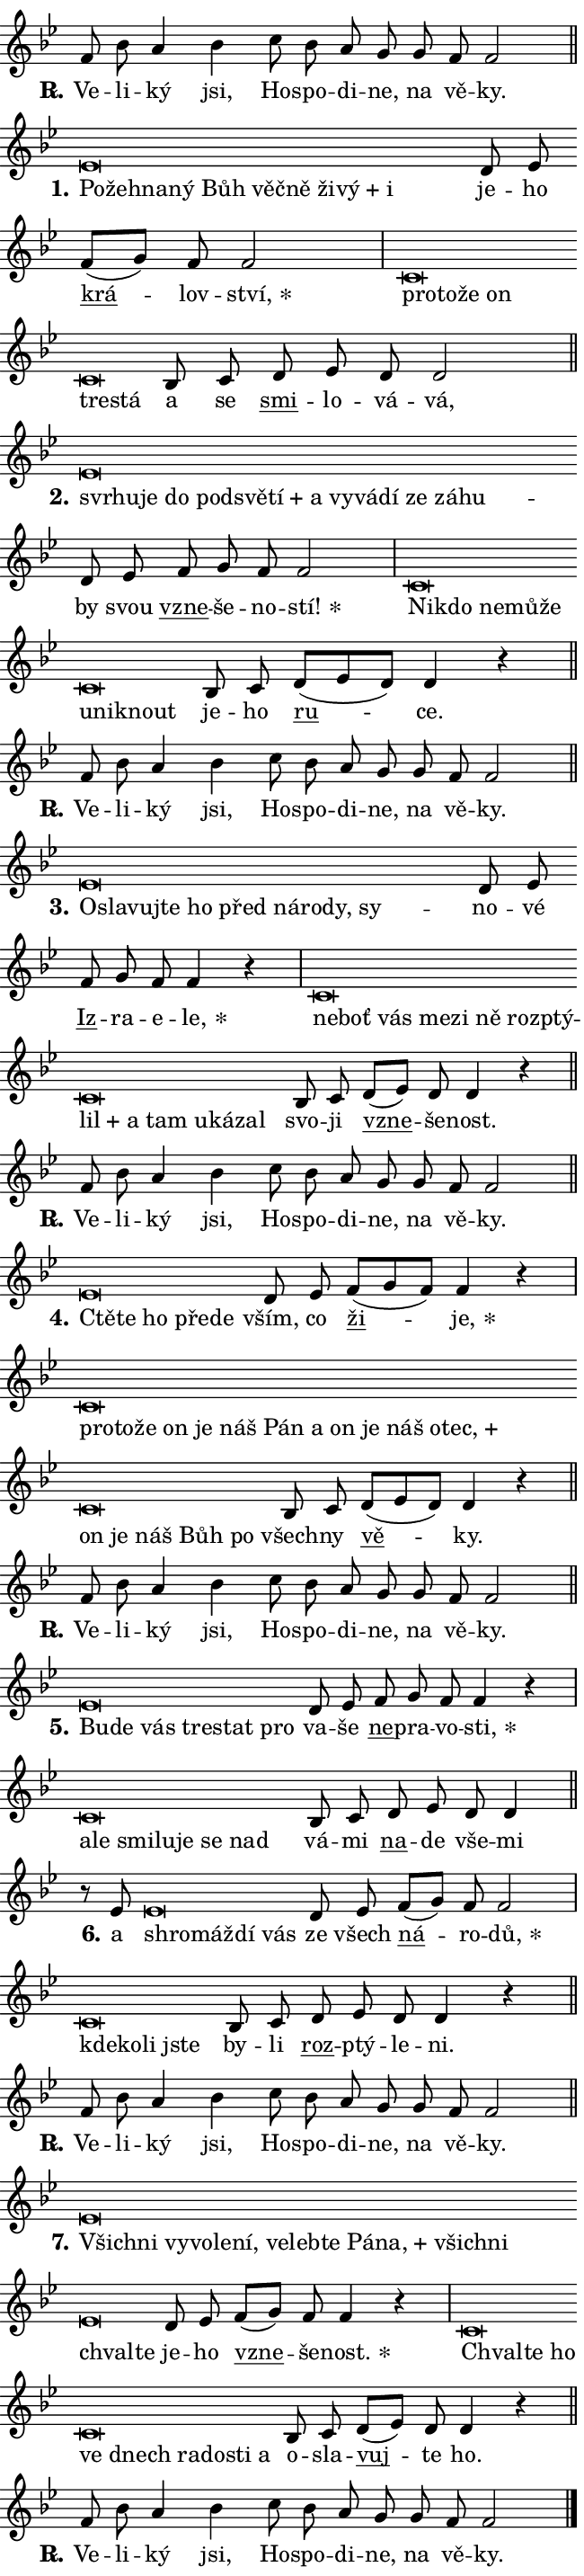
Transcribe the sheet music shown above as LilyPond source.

\version "2.24.0"
\header { tagline = "" }
\paper {
  indent = 0\cm
  top-margin = 0\cm
  right-margin = 0.13\cm % to fit lyric hyphens
  bottom-margin = 0\cm
  left-margin = 0\cm
  paper-width = 11\cm
  page-breaking = #ly:one-page-breaking
  system-system-spacing.basic-distance = #11
  score-system-spacing.basic-distance = #11
  ragged-last = ##f
}


%% Author: Thomas Morley
%% https://lists.gnu.org/archive/html/lilypond-user/2020-05/msg00002.html
#(define (line-position grob)
"Returns position of @var[grob} in current system:
   @code{'start}, if at first time-step
   @code{'end}, if at last time-step
   @code{'middle} otherwise
"
  (let* ((col (ly:item-get-column grob))
         (ln (ly:grob-object col 'left-neighbor))
         (rn (ly:grob-object col 'right-neighbor))
         (col-to-check-left (if (ly:grob? ln) ln col))
         (col-to-check-right (if (ly:grob? rn) rn col))
         (break-dir-left
           (and
             (ly:grob-property col-to-check-left 'non-musical #f)
             (ly:item-break-dir col-to-check-left)))
         (break-dir-right
           (and
             (ly:grob-property col-to-check-right 'non-musical #f)
             (ly:item-break-dir col-to-check-right))))
        (cond ((eqv? 1 break-dir-left) 'start)
              ((eqv? -1 break-dir-right) 'end)
              (else 'middle))))

#(define (tranparent-at-line-position vctor)
  (lambda (grob)
  "Relying on @code{line-position} select the relevant enry from @var{vctor}.
Used to determine transparency,"
    (case (line-position grob)
      ((end) (not (vector-ref vctor 0)))
      ((middle) (not (vector-ref vctor 1)))
      ((start) (not (vector-ref vctor 2))))))

noteHeadBreakVisibility =
#(define-music-function (break-visibility)(vector?)
"Makes @code{NoteHead}s transparent relying on @var{break-visibility}"
#{
  \override NoteHead.transparent =
    #(tranparent-at-line-position break-visibility)
#})

#(define delete-ledgers-for-transparent-note-heads
  (lambda (grob)
    "Reads whether a @code{NoteHead} is transparent.
If so this @code{NoteHead} is removed from @code{'note-heads} from
@var{grob}, which is supposed to be @code{LedgerLineSpanner}.
As a result ledgers are not printed for this @code{NoteHead}"
    (let* ((nhds-array (ly:grob-object grob 'note-heads))
           (nhds-list
             (if (ly:grob-array? nhds-array)
                 (ly:grob-array->list nhds-array)
                 '()))
           ;; Relies on the transparent-property being done before
           ;; Staff.LedgerLineSpanner.after-line-breaking is executed.
           ;; This is fragile ...
           (to-keep
             (remove
               (lambda (nhd)
                 (ly:grob-property nhd 'transparent #f))
               nhds-list)))
      ;; TODO find a better method to iterate over grob-arrays, similiar
      ;; to filter/remove etc for lists
      ;; For now rebuilt from scratch
      (set! (ly:grob-object grob 'note-heads)  '())
      (for-each
        (lambda (nhd)
          (ly:pointer-group-interface::add-grob grob 'note-heads nhd))
        to-keep))))

squashNotes = {
  \override NoteHead.X-extent = #'(-0.2 . 0.2)
  \override NoteHead.Y-extent = #'(-0.75 . 0)
  \override NoteHead.stencil =
    #(lambda (grob)
       (let ((pos (ly:grob-property grob 'staff-position)))
         (begin
           (if (< pos -7) (display "ERROR: Lower brevis then expected\n") (display ""))
           (if (<= pos -6) ly:text-interface::print ly:note-head::print))))
}
unSquashNotes = {
  \revert NoteHead.X-extent
  \revert NoteHead.Y-extent
  \revert NoteHead.stencil
}

hideNotes = \noteHeadBreakVisibility #begin-of-line-visible
unHideNotes = \noteHeadBreakVisibility #all-visible

% work-around for resetting accidentals
% https://lilypond.org/doc/v2.23/Documentation/notation/displaying-rhythms#unmetered-music
cadenzaMeasure = {
  \cadenzaOff
  \partial 1024 s1024
  \cadenzaOn
}

#(define-markup-command (accent layout props text) (markup?)
  "Underline accented syllable"
  (interpret-markup layout props
    #{\markup \override #'(offset . 4.3) \underline { #text }#}))

responsum = \markup \concat {
  "R" \hspace #-1.05 \path #0.1 #'((moveto 0 0.07) (lineto 0.9 0.8)) \hspace #0.05 "."
}

spaceSize = #0.6828661417322834 % exact space size for TeX Gyre Schola

\layout {
  \context {
    \Staff
    \remove "Time_signature_engraver"
    \override LedgerLineSpanner.after-line-breaking = #delete-ledgers-for-transparent-note-heads
  }
  \context {
    \Lyrics {
      \override LyricSpace.minimum-distance = \spaceSize
      \override LyricText.font-name = #"TeX Gyre Schola"
      \override LyricText.font-size = 1
      \override StanzaNumber.font-name = #"TeX Gyre Schola Bold"
      \override StanzaNumber.font-size = 1
    }
  }
  \context {
    \Score 
    \override NoteHead.text =
      #(lambda (grob) 
        (let ((pos (ly:grob-property grob 'staff-position)))
          #{\markup {
            \combine
              \halign #-0.55 \raise #(if (= pos -6) 0 0.5) \override #'(thickness . 2) \draw-line #'(3.2 . 0)
              \musicglyph "noteheads.sM1"
          }#}))
  }
}

% magnetic-lyrics.ily
%
%   written by
%     Jean Abou Samra <jean@abou-samra.fr>
%     Werner Lemberg <wl@gnu.org>
%
%   adapted by
%     Jiri Hon <jiri.hon@gmail.com>
%
% Version 2022-Apr-15

% https://www.mail-archive.com/lilypond-user@gnu.org/msg149350.html

#(define (Left_hyphen_pointer_engraver context)
   "Collect syllable-hyphen-syllable occurrences in lyrics and store
them in properties.  This engraver only looks to the left.  For
example, if the lyrics input is @code{foo -- bar}, it does the
following.

@itemize @bullet
@item
Set the @code{text} property of the @code{LyricHyphen} grob between
@q{foo} and @q{bar} to @code{foo}.

@item
Set the @code{left-hyphen} property of the @code{LyricText} grob with
text @q{foo} to the @code{LyricHyphen} grob between @q{foo} and
@q{bar}.
@end itemize

Use this auxiliary engraver in combination with the
@code{lyric-@/text::@/apply-@/magnetic-@/offset!} hook."
   (let ((hyphen #f)
         (text #f))
     (make-engraver
      (acknowledgers
       ((lyric-syllable-interface engraver grob source-engraver)
        (set! text grob)))
      (end-acknowledgers
       ((lyric-hyphen-interface engraver grob source-engraver)
        ;(when (not (grob::has-interface grob 'lyric-space-interface))
          (set! hyphen grob)));)
      ((stop-translation-timestep engraver)
       (when (and text hyphen)
         (ly:grob-set-object! text 'left-hyphen hyphen))
       (set! text #f)
       (set! hyphen #f)))))

#(define (lyric-text::apply-magnetic-offset! grob)
   "If the space between two syllables is less than the value in
property @code{LyricText@/.details@/.squash-threshold}, move the right
syllable to the left so that it gets concatenated with the left
syllable.

Use this function as a hook for
@code{LyricText@/.after-@/line-@/breaking} if the
@code{Left_@/hyphen_@/pointer_@/engraver} is active."
   (let ((hyphen (ly:grob-object grob 'left-hyphen #f)))
     (when hyphen
       (let ((left-text (ly:spanner-bound hyphen LEFT)))
         (when (grob::has-interface left-text 'lyric-syllable-interface)
           (let* ((common (ly:grob-common-refpoint grob left-text X))
                  (this-x-ext (ly:grob-extent grob common X))
                  (left-x-ext
                   (begin
                     ;; Trigger magnetism for left-text.
                     (ly:grob-property left-text 'after-line-breaking)
                     (ly:grob-extent left-text common X)))
                  ;; `delta` is the gap width between two syllables.
                  (delta (- (interval-start this-x-ext)
                            (interval-end left-x-ext)))
                  (details (ly:grob-property grob 'details))
                  (threshold (assoc-get 'squash-threshold details 0.2)))
             (when (< delta threshold)
               (let* (;; We have to manipulate the input text so that
                      ;; ligatures crossing syllable boundaries are not
                      ;; disabled.  For languages based on the Latin
                      ;; script this is essentially a beautification.
                      ;; However, for non-Western scripts it can be a
                      ;; necessity.
                      (lt (ly:grob-property left-text 'text))
                      (rt (ly:grob-property grob 'text))
                      (is-space (grob::has-interface hyphen 'lyric-space-interface))
                      (space (if is-space " " ""))
                      (extra-delta (if is-space spaceSize 0))
                      ;; Append new syllable.
                      (ltrt-space (if (and (string? lt) (string? rt))
                                (string-append lt space rt)
                                (make-concat-markup (list lt space rt))))
                      ;; Right-align `ltrt` to the right side.
                      (ltrt-space-markup (grob-interpret-markup
                               grob
                               (make-translate-markup
                                (cons (interval-length this-x-ext) 0)
                                (make-right-align-markup ltrt-space)))))
                 (begin
                   ;; Don't print `left-text`.
                   (ly:grob-set-property! left-text 'stencil #f)
                   ;; Set text and stencil (which holds all collected
                   ;; syllables so far) and shift it to the left.
                   (ly:grob-set-property! grob 'text ltrt-space)
                   (ly:grob-set-property! grob 'stencil ltrt-space-markup)
                   (ly:grob-translate-axis! grob (- (- delta extra-delta)) X))))))))))


#(define (lyric-hyphen::displace-bounds-first grob)
   ;; Make very sure this callback isn't triggered too early.
   (let ((left (ly:spanner-bound grob LEFT))
         (right (ly:spanner-bound grob RIGHT)))
     (ly:grob-property left 'after-line-breaking)
     (ly:grob-property right 'after-line-breaking)
     (ly:lyric-hyphen::print grob)))

squashThreshold = #0.4

\layout {
  \context {
    \Lyrics
    \consists #Left_hyphen_pointer_engraver
    \override LyricText.after-line-breaking =
      #lyric-text::apply-magnetic-offset!
    \override LyricHyphen.stencil = #lyric-hyphen::displace-bounds-first
    \override LyricText.details.squash-threshold = \squashThreshold
    \override LyricHyphen.minimum-distance = 0
    \override LyricHyphen.minimum-length = \squashThreshold
  }
}

squashText = \override LyricText.details.squash-threshold = 9999
unSquashText = \override LyricText.details.squash-threshold = \squashThreshold

leftText = \override LyricText.self-alignment-X = #LEFT
unLeftText = \revert LyricText.self-alignment-X

starOffset = #(lambda (grob) 
                (let ((x_offset (ly:self-alignment-interface::aligned-on-x-parent grob)))
                  (if (= x_offset 0) 0 (+ x_offset 1.2))))

star = #(define-music-function (syllable)(string?)
"Append star separator at the end of a syllable"
#{
  \once \override LyricText.X-offset = #starOffset
  \lyricmode { \markup {
    #syllable
    \override #'((font-name . "TeX Gyre Schola Bold")) \hspace #0.2 \lower #0.65 \larger "*"
  } }
#})

starAccent = #(define-music-function (syllable)(string?)
"Append star separator at the end of a syllable and make accent"
#{
  \once \override LyricText.X-offset = #starOffset
  \lyricmode { \markup {
    \accent #syllable
    \override #'((font-name . "TeX Gyre Schola Bold")) \hspace #0.2 \lower #0.65 \larger "*"
  } }
#})

breath = #(define-music-function (syllable)(string?)
"Append breathing indicator at the end of a syllable"
#{
  \lyricmode { \markup { #syllable "+" } }
#})

optionalBreath = #(define-music-function (syllable)(string?)
"Append optional breathing indicator at the end of a syllable"
#{
  \lyricmode { \markup { #syllable "(+)" } }
#})


\score {
    <<
        \new Voice = "melody" { \cadenzaOn \key bes \major \relative { f'8 bes a4 bes \bar "" c8 bes a g \bar "" g f f2 \cadenzaMeasure \bar "||" \break } }
        \new Lyrics \lyricsto "melody" { \lyricmode { \set stanza = \responsum
Ve -- li -- ký jsi, Ho -- spo -- di -- ne, na vě -- ky. } }
    >>
    \layout {}
}

\score {
    <<
        \new Voice = "melody" { \cadenzaOn \key bes \major \relative { \squashNotes es'\breve*1/16 \hideNotes \breve*1/16 \bar "" \breve*1/16 \bar "" \breve*1/16 \bar "" \breve*1/16 \bar "" \breve*1/16 \bar "" \breve*1/16 \bar "" \breve*1/16 \bar "" \breve*1/16 \breve*1/16 \bar "" \unHideNotes \unSquashNotes d8 es \bar "" f[( g)] f f2 \cadenzaMeasure \bar "|" \squashNotes c\breve*1/16 \hideNotes \breve*1/16 \bar "" \breve*1/16 \bar "" \breve*1/16 \bar "" \breve*1/16 \breve*1/16 \bar "" \unHideNotes \unSquashNotes bes8 c \bar "" d es d d2 \cadenzaMeasure \bar "||" \break } }
        \new Lyrics \lyricsto "melody" { \lyricmode { \set stanza = "1."
\leftText Po -- \squashText žeh -- na -- ný Bůh věč -- ně ži -- \breath "vý" i \unLeftText \unSquashText je -- ho \markup \accent krá -- lov -- \star ství, \leftText pro -- \squashText to -- že on tre -- stá \unLeftText \unSquashText a se \markup \accent smi -- lo -- vá -- vá, } }
    >>
    \layout {}
}

\score {
    <<
        \new Voice = "melody" { \cadenzaOn \key bes \major \relative { \squashNotes es'\breve*1/16 \hideNotes \breve*1/16 \bar "" \breve*1/16 \bar "" \breve*1/16 \bar "" \breve*1/16 \bar "" \breve*1/16 \bar "" \breve*1/16 \bar "" \breve*1/16 \bar "" \breve*1/16 \bar "" \breve*1/16 \bar "" \breve*1/16 \bar "" \breve*1/16 \bar "" \breve*1/16 \breve*1/16 \bar "" \unHideNotes \unSquashNotes d8 es \bar "" f g f f2 \cadenzaMeasure \bar "|" \squashNotes c\breve*1/16 \hideNotes \breve*1/16 \bar "" \breve*1/16 \bar "" \breve*1/16 \bar "" \breve*1/16 \bar "" \breve*1/16 \bar "" \breve*1/16 \breve*1/16 \bar "" \unHideNotes \unSquashNotes bes8 c \bar "" d[( es d)] d4 r \cadenzaMeasure \bar "||" \break } }
        \new Lyrics \lyricsto "melody" { \lyricmode { \set stanza = "2."
\leftText svr -- \squashText hu -- je do pod -- svě -- \breath "tí" a vy -- vá -- dí ze zá -- hu -- \unLeftText \unSquashText by svou \markup \accent vzne -- še -- no -- \star stí! \leftText Ni -- \squashText kdo ne -- mů -- že u -- nik -- nout \unLeftText \unSquashText je -- ho \markup \accent ru -- ce. } }
    >>
    \layout {}
}

\score {
    <<
        \new Voice = "melody" { \cadenzaOn \key bes \major \relative { f'8 bes a4 bes \bar "" c8 bes a g \bar "" g f f2 \cadenzaMeasure \bar "||" \break } }
        \new Lyrics \lyricsto "melody" { \lyricmode { \set stanza = \responsum
Ve -- li -- ký jsi, Ho -- spo -- di -- ne, na vě -- ky. } }
    >>
    \layout {}
}

\score {
    <<
        \new Voice = "melody" { \cadenzaOn \key bes \major \relative { \squashNotes es'\breve*1/16 \hideNotes \breve*1/16 \bar "" \breve*1/16 \bar "" \breve*1/16 \bar "" \breve*1/16 \bar "" \breve*1/16 \bar "" \breve*1/16 \bar "" \breve*1/16 \bar "" \breve*1/16 \breve*1/16 \bar "" \unHideNotes \unSquashNotes d8 es \bar "" f g f f4 r \cadenzaMeasure \bar "|" \squashNotes c\breve*1/16 \hideNotes \breve*1/16 \bar "" \breve*1/16 \bar "" \breve*1/16 \bar "" \breve*1/16 \bar "" \breve*1/16 \bar "" \breve*1/16 \bar "" \breve*1/16 \bar "" \breve*1/16 \bar "" \breve*1/16 \bar "" \breve*1/16 \bar "" \breve*1/16 \bar "" \breve*1/16 \breve*1/16 \bar "" \unHideNotes \unSquashNotes bes8 c \bar "" d[( es)] d d4 r \cadenzaMeasure \bar "||" \break } }
        \new Lyrics \lyricsto "melody" { \lyricmode { \set stanza = "3."
\leftText O -- \squashText sla -- vuj -- te ho před ná -- ro -- dy, sy -- \unLeftText \unSquashText no -- vé \markup \accent Iz -- ra -- e -- \star le, \leftText ne -- \squashText boť vás me -- zi ně roz -- ptý -- \breath "lil" a tam u -- ká -- zal \unLeftText \unSquashText svo -- ji \markup \accent vzne -- še -- nost. } }
    >>
    \layout {}
}

\score {
    <<
        \new Voice = "melody" { \cadenzaOn \key bes \major \relative { f'8 bes a4 bes \bar "" c8 bes a g \bar "" g f f2 \cadenzaMeasure \bar "||" \break } }
        \new Lyrics \lyricsto "melody" { \lyricmode { \set stanza = \responsum
Ve -- li -- ký jsi, Ho -- spo -- di -- ne, na vě -- ky. } }
    >>
    \layout {}
}

\score {
    <<
        \new Voice = "melody" { \cadenzaOn \key bes \major \relative { \squashNotes es'\breve*1/16 \hideNotes \breve*1/16 \bar "" \breve*1/16 \bar "" \breve*1/16 \breve*1/16 \bar "" \unHideNotes \unSquashNotes d8 es \bar "" f[( g f)] f4 r \cadenzaMeasure \bar "|" \squashNotes c\breve*1/16 \hideNotes \breve*1/16 \bar "" \breve*1/16 \bar "" \breve*1/16 \bar "" \breve*1/16 \bar "" \breve*1/16 \bar "" \breve*1/16 \bar "" \breve*1/16 \bar "" \breve*1/16 \bar "" \breve*1/16 \bar "" \breve*1/16 \bar "" \breve*1/16 \bar "" \breve*1/16 \bar "" \breve*1/16 \bar "" \breve*1/16 \bar "" \breve*1/16 \bar "" \breve*1/16 \breve*1/16 \bar "" \unHideNotes \unSquashNotes bes8 c \bar "" d[( es d)] d4 r \cadenzaMeasure \bar "||" \break } }
        \new Lyrics \lyricsto "melody" { \lyricmode { \set stanza = "4."
\leftText Ctě -- \squashText te ho pře -- de \unLeftText \unSquashText vším, co \markup \accent ži -- \star je, \leftText pro -- \squashText to -- že on je náš Pán a on je náš o -- \breath "tec," on je náš Bůh po \unLeftText \unSquashText všech -- ny \markup \accent vě -- ky. } }
    >>
    \layout {}
}

\score {
    <<
        \new Voice = "melody" { \cadenzaOn \key bes \major \relative { f'8 bes a4 bes \bar "" c8 bes a g \bar "" g f f2 \cadenzaMeasure \bar "||" \break } }
        \new Lyrics \lyricsto "melody" { \lyricmode { \set stanza = \responsum
Ve -- li -- ký jsi, Ho -- spo -- di -- ne, na vě -- ky. } }
    >>
    \layout {}
}

\score {
    <<
        \new Voice = "melody" { \cadenzaOn \key bes \major \relative { \squashNotes es'\breve*1/16 \hideNotes \breve*1/16 \bar "" \breve*1/16 \bar "" \breve*1/16 \bar "" \breve*1/16 \breve*1/16 \bar "" \unHideNotes \unSquashNotes d8 es \bar "" f g f f4 r \cadenzaMeasure \bar "|" \squashNotes c\breve*1/16 \hideNotes \breve*1/16 \bar "" \breve*1/16 \bar "" \breve*1/16 \bar "" \breve*1/16 \bar "" \breve*1/16 \breve*1/16 \bar "" \unHideNotes \unSquashNotes bes8 c \bar "" d es d d4 \cadenzaMeasure \bar "||" \break } }
        \new Lyrics \lyricsto "melody" { \lyricmode { \set stanza = "5."
\leftText Bu -- \squashText de vás tre -- stat pro \unLeftText \unSquashText va -- še \markup \accent ne -- pra -- vo -- \star sti, \leftText a -- \squashText le smi -- lu -- je se nad \unLeftText \unSquashText vá -- mi \markup \accent na -- de vše -- mi } }
    >>
    \layout {}
}

\score {
    <<
        \new Voice = "melody" { \cadenzaOn \key bes \major \relative { r8 es'8 \squashNotes es\breve*1/16 \hideNotes \breve*1/16 \bar "" \breve*1/16 \breve*1/16 \bar "" \unHideNotes \unSquashNotes d8 es \bar "" f[( g)] f f2 \cadenzaMeasure \bar "|" \squashNotes c\breve*1/16 \hideNotes \breve*1/16 \bar "" \breve*1/16 \breve*1/16 \bar "" \unHideNotes \unSquashNotes bes8 c \bar "" d es d d4 r \cadenzaMeasure \bar "||" \break } }
        \new Lyrics \lyricsto "melody" { \lyricmode { \set stanza = "6."
a \leftText shro -- \squashText máž -- dí vás \unLeftText \unSquashText ze všech \markup \accent ná -- ro -- \star dů, \leftText kde -- \squashText ko -- li jste \unLeftText \unSquashText by -- li \markup \accent roz -- ptý -- le -- ni. } }
    >>
    \layout {}
}

\score {
    <<
        \new Voice = "melody" { \cadenzaOn \key bes \major \relative { f'8 bes a4 bes \bar "" c8 bes a g \bar "" g f f2 \cadenzaMeasure \bar "||" \break } }
        \new Lyrics \lyricsto "melody" { \lyricmode { \set stanza = \responsum
Ve -- li -- ký jsi, Ho -- spo -- di -- ne, na vě -- ky. } }
    >>
    \layout {}
}

\score {
    <<
        \new Voice = "melody" { \cadenzaOn \key bes \major \relative { \squashNotes es'\breve*1/16 \hideNotes \breve*1/16 \bar "" \breve*1/16 \bar "" \breve*1/16 \bar "" \breve*1/16 \bar "" \breve*1/16 \bar "" \breve*1/16 \bar "" \breve*1/16 \bar "" \breve*1/16 \bar "" \breve*1/16 \bar "" \breve*1/16 \bar "" \breve*1/16 \bar "" \breve*1/16 \bar "" \breve*1/16 \breve*1/16 \bar "" \unHideNotes \unSquashNotes d8 es \bar "" f[( g)] f f4 r \cadenzaMeasure \bar "|" \squashNotes c\breve*1/16 \hideNotes \breve*1/16 \bar "" \breve*1/16 \bar "" \breve*1/16 \bar "" \breve*1/16 \bar "" \breve*1/16 \bar "" \breve*1/16 \bar "" \breve*1/16 \breve*1/16 \bar "" \unHideNotes \unSquashNotes bes8 c \bar "" d[( es)] d d4 r \cadenzaMeasure \bar "||" \break } }
        \new Lyrics \lyricsto "melody" { \lyricmode { \set stanza = "7."
\leftText Všich -- \squashText ni vy -- vo -- le -- ní, ve -- leb -- te Pá -- \breath "na," všich -- ni chval -- te \unLeftText \unSquashText je -- ho \markup \accent vzne -- še -- \star nost. \leftText Chval -- \squashText te ho ve dnech ra -- do -- sti a \unLeftText \unSquashText o -- sla -- \markup \accent vuj -- te ho. } }
    >>
    \layout {}
}

\score {
    <<
        \new Voice = "melody" { \cadenzaOn \key bes \major \relative { f'8 bes a4 bes \bar "" c8 bes a g \bar "" g f f2 \cadenzaMeasure \bar "||" \break } \bar "|." }
        \new Lyrics \lyricsto "melody" { \lyricmode { \set stanza = \responsum
Ve -- li -- ký jsi, Ho -- spo -- di -- ne, na vě -- ky. } }
    >>
    \layout {}
}
